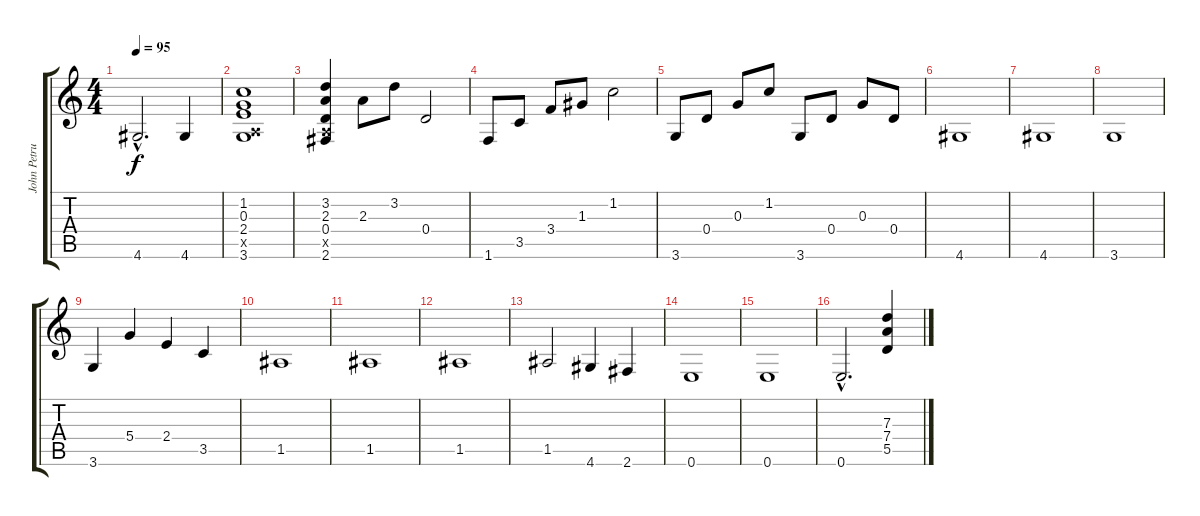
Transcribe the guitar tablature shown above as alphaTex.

\track ("John Petrucci" "John Petru") {instrument distortionguitar}
\staff {score tabs}
\tuning (E4 B3 G3 D3 A2 E2) {hide}
\ts (4 4)
\tempo 95
\clef g2
\ks c
4.6{hac}.2{d dy f} 4.6.4 |
(1.2 0.3 2.4 0.5{x} 3.6).1 |
(3.2 2.3 0.4 0.5{x} 2.6).4 2.3.8 3.2.8 0.4.2 |
1.6.8 3.5.8 3.4.8 1.3.8 1.2.2 |
3.6.8 0.4.8 0.3.8 1.2.8 3.6.8 0.4.8 0.3.8 0.4.8 |
4.6.1 |
4.6.1 |
3.6.1 |
3.6.4 5.4.4 2.4.4 3.5.4 |
1.5.1 |
1.5.1 |
1.5.1 |
1.5.2 4.6.4 2.6.4 |
0.6.1 |
0.6.1 |
0.6{hac}.2{d} (7.3 7.4 5.5).4
